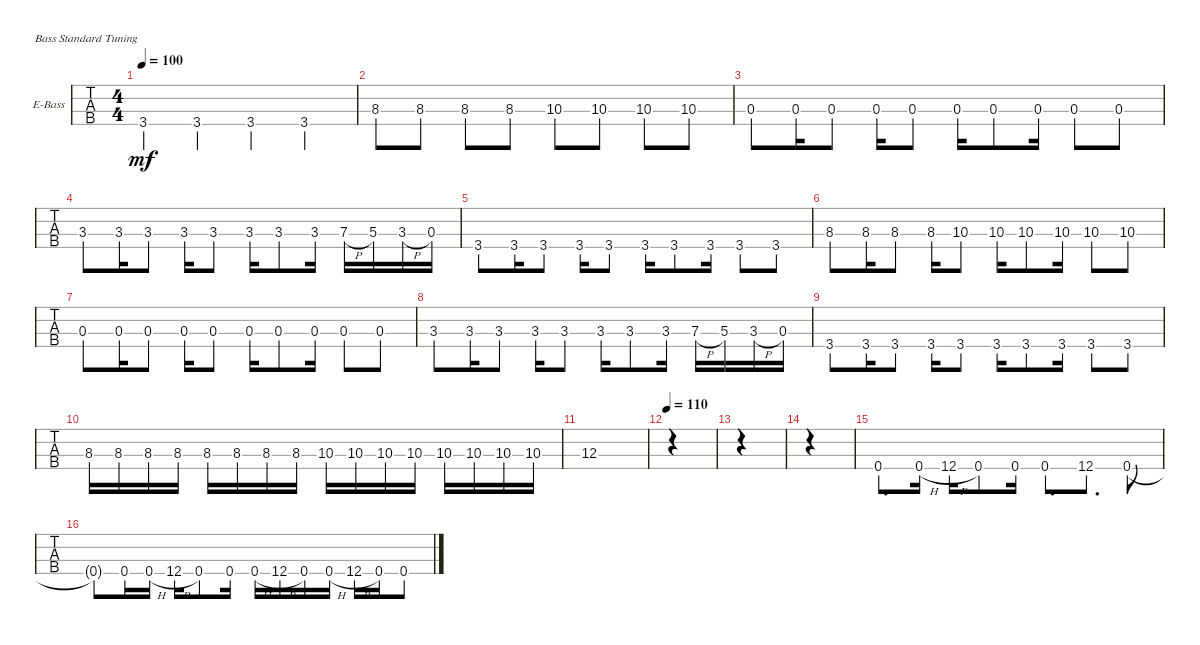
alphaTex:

\defaultSystemsLayout 4
\bracketExtendMode groupsimilarinstruments
\firstSystemTrackNameOrientation horizontal
\otherSystemsTrackNameOrientation horizontal
\track ("Akshay" "E-Bass") {instrument electricbassfinger}
\staff {tabs}
\tuning (G2 D2 A1 E1)
\ts (4 4)
\tempo 100
\clef f4
\ks c
3.4.4{dy mf} 3.4.4 3.4.4 3.4.4 |
8.3.8 8.3.8 8.3.8 8.3.8 10.3.8 10.3.8 10.3.8 10.3.8 |
0.3.8 0.3.16 0.3.8 0.3.16 0.3.8 0.3.16 0.3.8 0.3.16 0.3.8 0.3.8 |
3.3.8 3.3.16 3.3.8 3.3.16 3.3.8 3.3.16 3.3.8 3.3.16 7.3{h}.16 5.3.16 3.3{h}.16 0.3.16 |
3.4.8 3.4.16 3.4.8 3.4.16 3.4.8 3.4.16 3.4.8 3.4.16 3.4.8 3.4.8 |
8.3.8 8.3.16 8.3.8 8.3.16 10.3.8 10.3.16 10.3.8 10.3.16 10.3.8 10.3.8 |
0.3.8 0.3.16 0.3.8 0.3.16 0.3.8 0.3.16 0.3.8 0.3.16 0.3.8 0.3.8 |
3.3.8 3.3.16 3.3.8 3.3.16 3.3.8 3.3.16 3.3.8 3.3.16 7.3{h}.16 5.3.16 3.3{h}.16 0.3.16 |
3.4.8 3.4.16 3.4.8 3.4.16 3.4.8 3.4.16 3.4.8 3.4.16 3.4.8 3.4.8 |
8.3.16 8.3.16 8.3.16 8.3.16 8.3.16 8.3.16 8.3.16 8.3.16 10.3.16 10.3.16 10.3.16 10.3.16 10.3.16 10.3.16 10.3.16 10.3.16 |
12.3.1 |
\tempo 110
|
|
|
0.4.8{d} 0.4{h}.16 12.4{h}.16 0.4.8 0.4.16 0.4.8{d} 12.4.8{d} 0.4.8 |
0.4{t}.8 0.4.16 0.4{h}.16 12.4{h}.16 0.4.8 0.4.16 0.4{h}.16 12.4{h}.16 0.4.16 0.4{h}.16 12.4{h}.16 0.4.16 0.4.8
